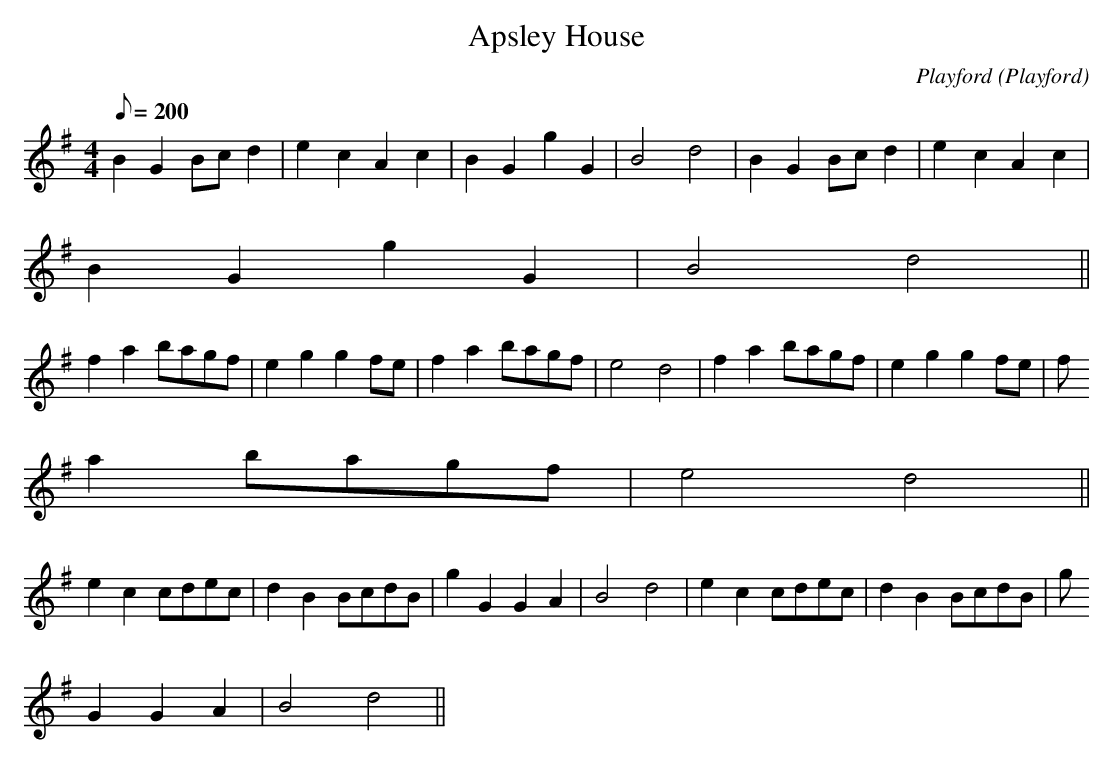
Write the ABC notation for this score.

X:1
T:Apsley House
M:4/4
L:1/8
Q:200
C:Playford
O:Playford
K:G
B2 G2 Bc d2| e2 c2 A2 c2| B2  G2 g2 G2|B4 d4| B2 G2 Bc d2| e2 c2 A2 c2|
B2 G2 g2 G2| B4 d4||
f2 a2 bagf | e2 g2 g2 fe| f2 a2 bagf | e4 d4| f2 a2 bagf| e2 g2 g2 fe| f
2 a2 bagf| e4 d4||
e2 c2 cdec | d2 B2 BcdB| g2  G2 G2 A2| B4 d4| e2 c2 cdec| d2 B2 BcdB | g
2 G2 G2 A2 | B4 d4||
